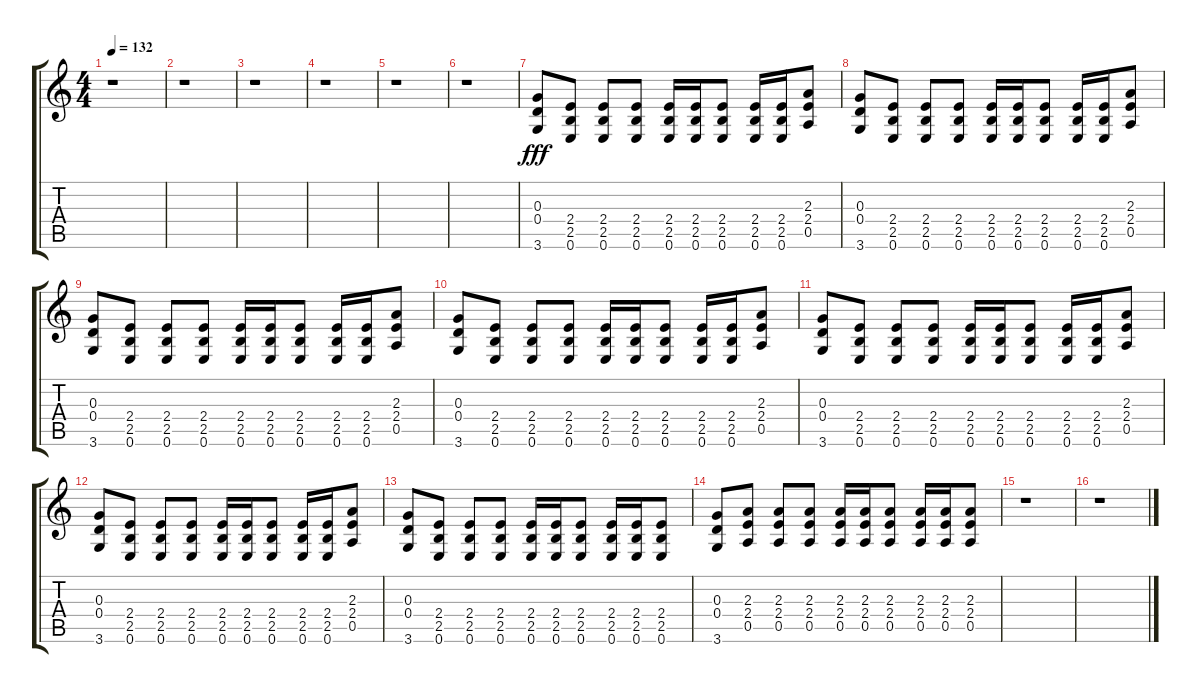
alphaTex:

\track "" {instrument distortionguitar}
\staff {score tabs}
\tuning (E4 B3 G3 D3 A2 E2) {hide}
\ts (4 4)
\tempo 132
\clef g2
\ks c
r.1{dy fff} |
r.1 |
r.1 |
r.1 |
r.1 |
r.1 |
(0.3 0.4 3.6).8 (2.4 2.5 0.6).8 (2.4 2.5 0.6).8 (2.4 2.5 0.6).8 (2.4 2.5 0.6).16 (2.4 2.5 0.6).16 (2.4 2.5 0.6).8 (2.4 2.5 0.6).16 (2.4 2.5 0.6).16 (2.3 2.4 0.5).8 |
(0.3 0.4 3.6).8 (2.4 2.5 0.6).8 (2.4 2.5 0.6).8 (2.4 2.5 0.6).8 (2.4 2.5 0.6).16 (2.4 2.5 0.6).16 (2.4 2.5 0.6).8 (2.4 2.5 0.6).16 (2.4 2.5 0.6).16 (2.3 2.4 0.5).8 |
(0.3 0.4 3.6).8 (2.4 2.5 0.6).8 (2.4 2.5 0.6).8 (2.4 2.5 0.6).8 (2.4 2.5 0.6).16 (2.4 2.5 0.6).16 (2.4 2.5 0.6).8 (2.4 2.5 0.6).16 (2.4 2.5 0.6).16 (2.3 2.4 0.5).8 |
(0.3 0.4 3.6).8 (2.4 2.5 0.6).8 (2.4 2.5 0.6).8 (2.4 2.5 0.6).8 (2.4 2.5 0.6).16 (2.4 2.5 0.6).16 (2.4 2.5 0.6).8 (2.4 2.5 0.6).16 (2.4 2.5 0.6).16 (2.3 2.4 0.5).8 |
(0.3 0.4 3.6).8 (2.4 2.5 0.6).8 (2.4 2.5 0.6).8 (2.4 2.5 0.6).8 (2.4 2.5 0.6).16 (2.4 2.5 0.6).16 (2.4 2.5 0.6).8 (2.4 2.5 0.6).16 (2.4 2.5 0.6).16 (2.3 2.4 0.5).8 |
(0.3 0.4 3.6).8 (2.4 2.5 0.6).8 (2.4 2.5 0.6).8 (2.4 2.5 0.6).8 (2.4 2.5 0.6).16 (2.4 2.5 0.6).16 (2.4 2.5 0.6).8 (2.4 2.5 0.6).16 (2.4 2.5 0.6).16 (2.3 2.4 0.5).8 |
(0.3 0.4 3.6).8 (2.4 2.5 0.6).8 (2.4 2.5 0.6).8 (2.4 2.5 0.6).8 (2.4 2.5 0.6).16 (2.4 2.5 0.6).16 (2.4 2.5 0.6).8 (2.4 2.5 0.6).16 (2.4 2.5 0.6).16 (2.4 2.5 0.6).8 |
(0.3 0.4 3.6).8 (2.3 2.4 0.5).8 (2.3 2.4 0.5).8 (2.3 2.4 0.5).8 (2.3 2.4 0.5).16 (2.3 2.4 0.5).16 (2.3 2.4 0.5).8 (2.3 2.4 0.5).16 (2.3 2.4 0.5).16 (2.3 2.4 0.5).8 |
r.1 |
r.1
